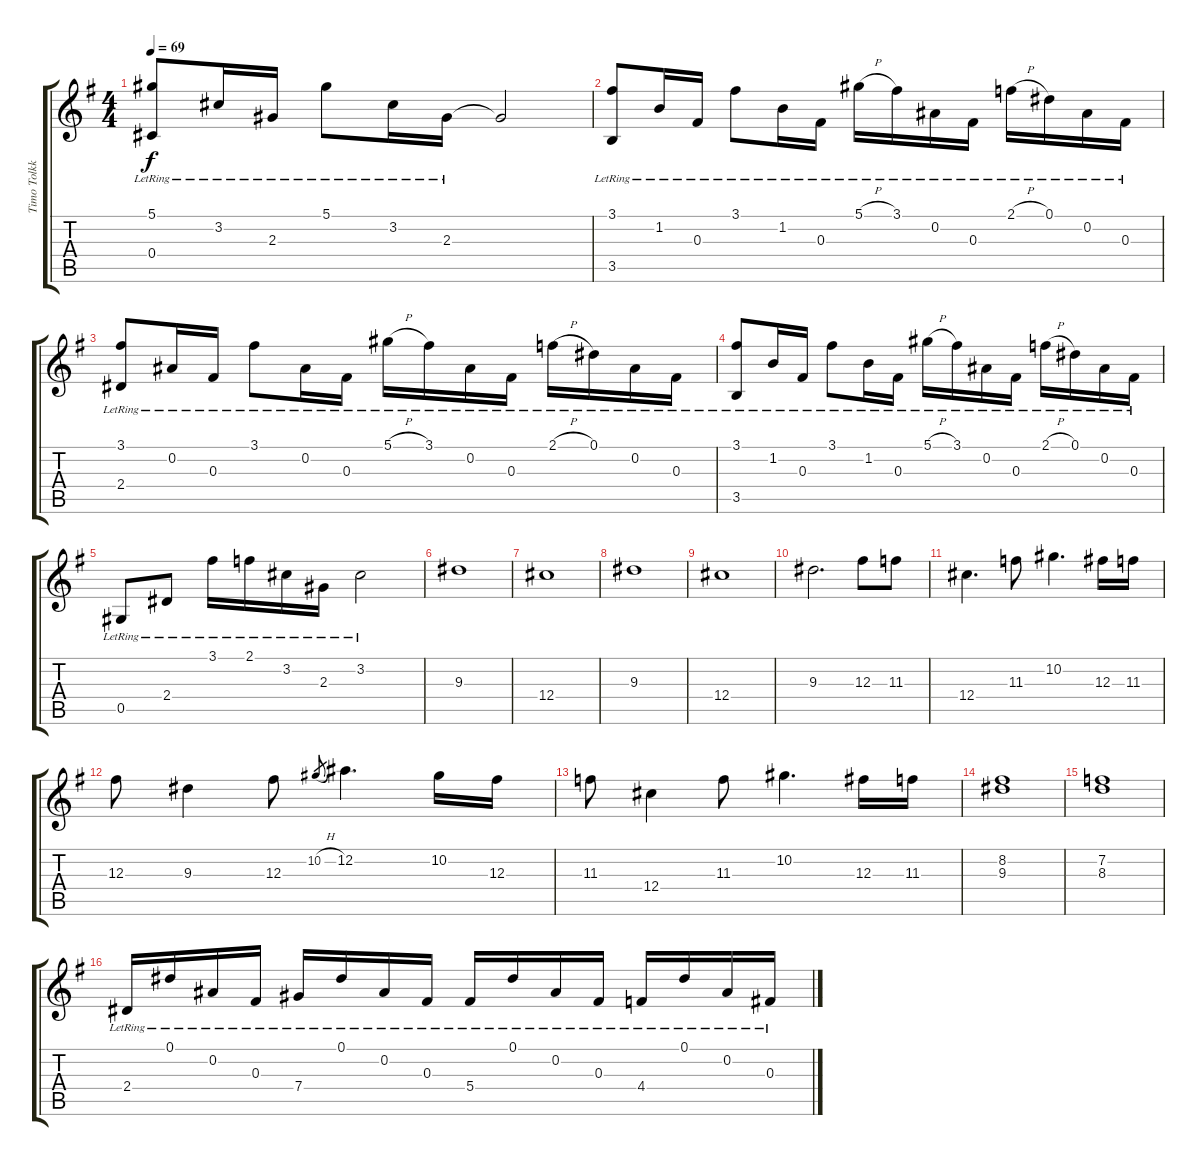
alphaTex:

\track ("Timo Tolkki I" "Timo Tolkk") {instrument acousticguitarsteel}
\staff {score tabs}
\tuning (Eb4 Bb3 Gb3 Db3 Ab2 Eb2) {hide}
\ts (4 4)
\tempo 69
\clef g2
\ks g
(5.1{lr} 0.4{lr}).8{dy f} 3.2{lr}.16 2.3{lr}.16 5.1{lr}.8 3.2{lr}.16 2.3{lr}.16 2.3{t}.2 |
(3.1{lr} 3.5{lr}).8 1.2{lr}.16 0.3{lr}.16 3.1{lr}.8 1.2{lr}.16 0.3{lr}.16 5.1{h lr}.16 3.1{lr}.16 0.2{lr}.16 0.3{lr}.16 2.1{h lr}.16 0.1{lr}.16 0.2{lr}.16 0.3{lr}.16 |
(3.1{lr} 2.4{lr}).8 0.2{lr}.16 0.3{lr}.16 3.1{lr}.8 0.2{lr}.16 0.3{lr}.16 5.1{h lr}.16 3.1{lr}.16 0.2{lr}.16 0.3{lr}.16 2.1{h lr}.16 0.1{lr}.16 0.2{lr}.16 0.3{lr}.16 |
(3.1{lr} 3.5{lr}).8 1.2{lr}.16 0.3{lr}.16 3.1{lr}.8 1.2{lr}.16 0.3{lr}.16 5.1{h lr}.16 3.1{lr}.16 0.2{lr}.16 0.3{lr}.16 2.1{h lr}.16 0.1{lr}.16 0.2{lr}.16 0.3{lr}.16 |
0.5{lr}.8 2.4{lr}.8 3.1{lr}.16 2.1{lr}.16 3.2{lr}.16 2.3{lr}.16 3.2{lr}.2 |
9.3.1{instrument distortionguitar} |
12.4.1 |
9.3.1{instrument distortionguitar} |
12.4.1 |
9.3.2{d} 12.3.8 11.3.8 |
12.4.4{d} 11.3.8 10.2.4{d} 12.3.16 11.3.16 |
12.3.8 9.3.4 12.3.8 10.2{h}.8{gr} 12.2.4{d} 10.2.16 12.3.16 |
11.3.8 12.4.4 11.3.8 10.2.4{d} 12.3.16 11.3.16 |
(8.2 9.3).1 |
(7.2 8.3).1 |
2.4{lr}.16{instrument acousticguitarsteel} 0.1{lr}.16 0.2{lr}.16 0.3{lr}.16 7.4{lr}.16 0.1{lr}.16 0.2{lr}.16 0.3{lr}.16 5.4{lr}.16 0.1{lr}.16 0.2{lr}.16 0.3{lr}.16 4.4{lr}.16 0.1{lr}.16 0.2{lr}.16 0.3{lr}.16
